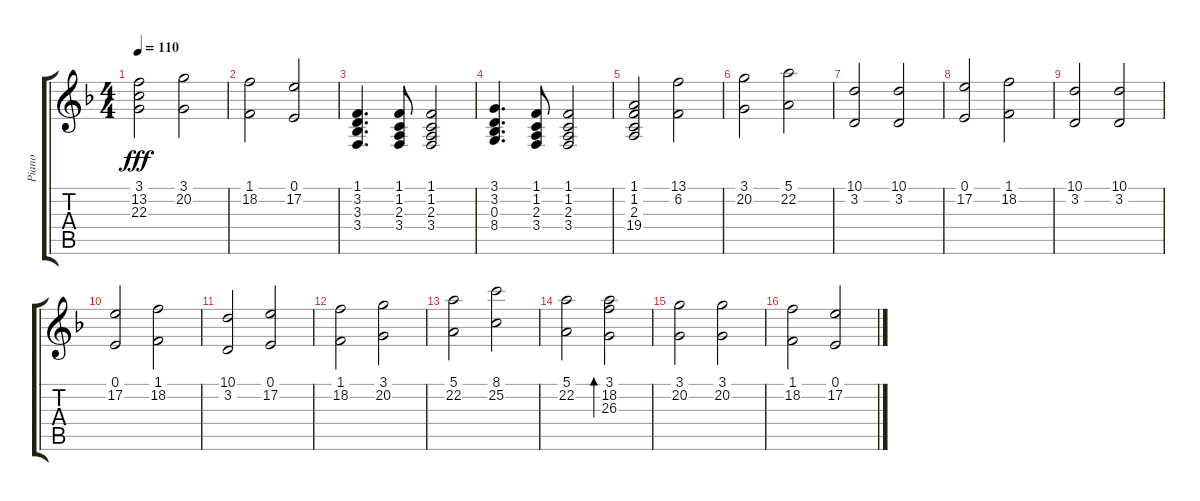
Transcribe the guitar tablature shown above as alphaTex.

\track ("Piano" "Piano") {instrument electricgrandpiano}
\staff {score tabs}
\tuning (E4 B3 G3 D3 A2 E2) {hide}
\ts (4 4)
\tempo 110
\clef g2
\ks f
(3.1 13.2 22.3).2{dy fff} (3.1 20.2).2 |
(1.1 18.2).2 (0.1 17.2).2 |
(1.1 3.2 3.3 3.4).4{d} (1.1 1.2 2.3 3.4).8 (1.1 1.2 2.3 3.4).2 |
(3.1 3.2 0.3 8.4).4{d} (1.1 1.2 2.3 3.4).8 (1.1 1.2 2.3 3.4).2 |
(1.1 1.2 2.3 19.4).2 (13.1 6.2).2 |
(3.1 20.2).2 (5.1 22.2).2 |
(10.1 3.2).2 (10.1 3.2).2 |
(0.1 17.2).2 (1.1 18.2).2 |
(10.1 3.2).2 (10.1 3.2).2 |
(0.1 17.2).2 (1.1 18.2).2 |
(10.1 3.2).2 (0.1 17.2).2 |
(1.1 18.2).2 (3.1 20.2).2 |
(5.1 22.2).2 (8.1 25.2).2 |
(5.1 22.2).2 (3.1 18.2 26.3).2{bd 120} |
(3.1 20.2).2 (3.1 20.2).2 |
(1.1 18.2).2 (0.1 17.2).2
